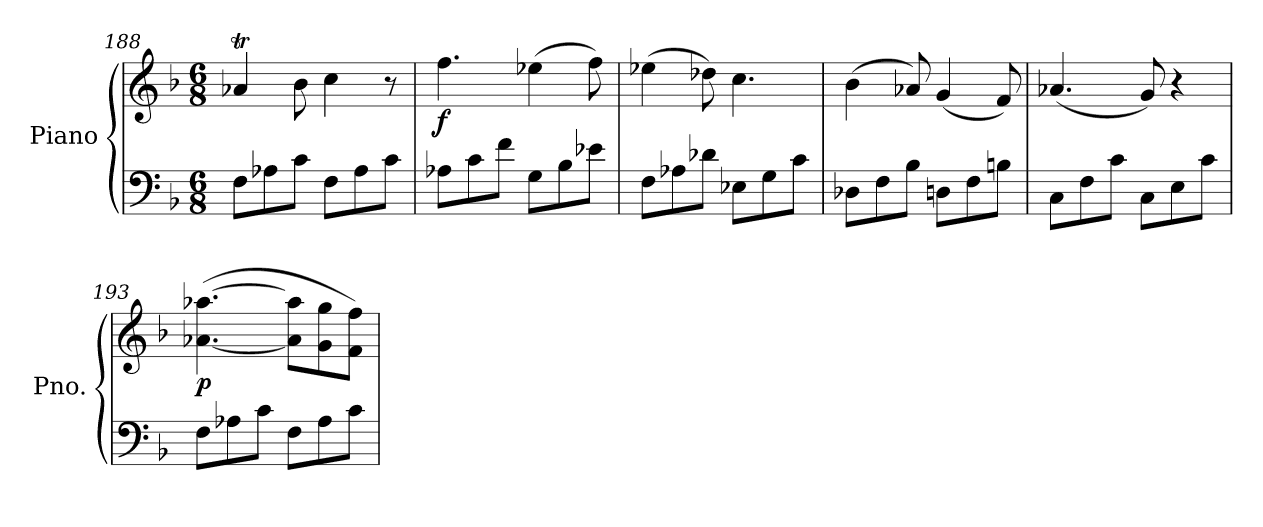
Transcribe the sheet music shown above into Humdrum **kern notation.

**kern	**kern	**dynam
*part1	*part1	*part1
*staff2	*staff1	*staff1/2
*I"Piano	*	*
*I'Pno.	*	*
*clefF4	*clefG2	*
*k[b-]	*k[b-]	*
*M6/8	*M6/8	*
=188	=188	=188
8F\L	4a-XT/	.
8A-X\	.	.
8c\J	8b-\	.
8F\L	4cc\	.
8A-\	.	.
8c\J	8r	.
=189	=189	=189
!	!	!LO:DY:b
8A-X\L	4.ff\	f
8c\	.	.
8f\J	.	.
8G\L	(>4ee-X\	.
8B-\	.	.
8e-X\J	8ff\)	.
=190	=190	=190
8F\L	(>4ee-X\	.
8A-X\	.	.
8d-X\J	8dd-X\)	.
8E-X\L	4.cc\	.
8G\	.	.
8c\J	.	.
!!LO:LB:g=z
=191	=191	=191
8D-X\L	(>4b-\	.
8F\	.	.
8B-\J	8a-X/)	.
8Dn\L	(<4g/	.
8F\	.	.
8Bn\J	8f/)	.
=192	=192	=192
8C\L	(<4.a-X/	.
8F\	.	.
8c\J	.	.
8C\L	8g/)	.
8E\	4r	.
8c\J	.	.
=193	=193	=193
!	!	!LO:DY:b
8F\L	(>[4.a-X\ [4.aa-X\	p
8A-X\	.	.
8c\J	.	.
8F\L	8a-\] 8aa-\]L	.
8A-\	8g\ 8gg\	.
8c\J	8f\ 8ff\J)	.
=	=	=
*-	*-	*-
